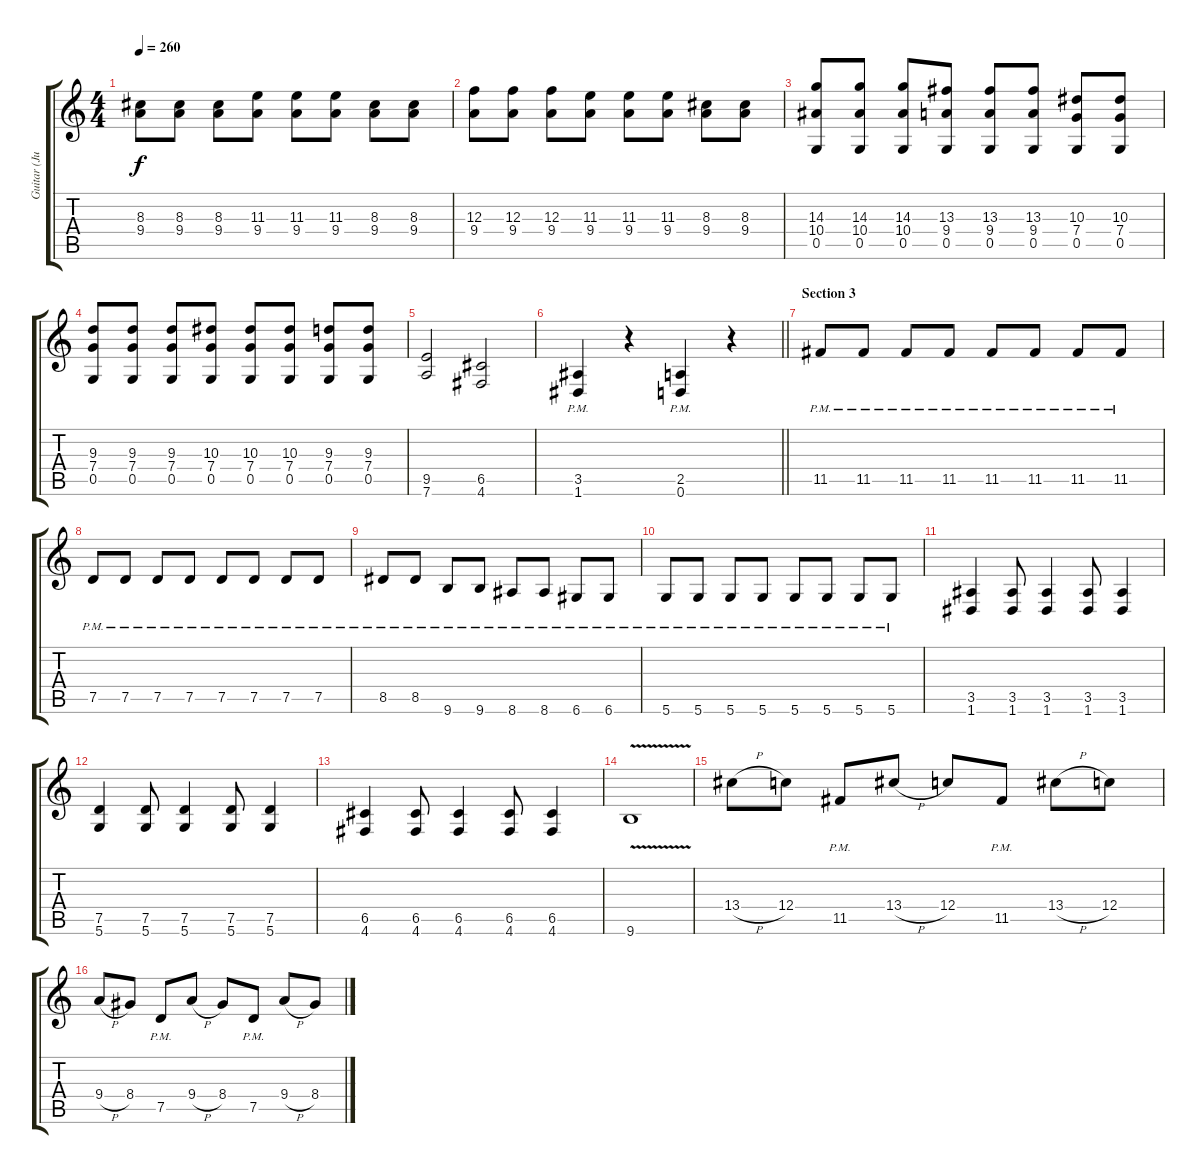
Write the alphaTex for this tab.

\track ("Guitar (Juha)" "Guitar (Ju") {instrument distortionguitar}
\staff {score tabs}
\tuning (D4 A3 F3 C3 G2 D2) {hide}
\ts (4 4)
\tempo 260
\clef g2
\ks c
(8.3 9.4).8{dy f} (8.3 9.4).8 (8.3 9.4).8 (11.3 9.4).8 (11.3 9.4).8 (11.3 9.4).8 (8.3 9.4).8 (8.3 9.4).8 |
(12.3 9.4).8 (12.3 9.4).8 (12.3 9.4).8 (11.3 9.4).8 (11.3 9.4).8 (11.3 9.4).8 (8.3 9.4).8 (8.3 9.4).8 |
(14.3 10.4 0.5).8 (14.3 10.4 0.5).8 (14.3 10.4 0.5).8 (13.3 9.4 0.5).8 (13.3 9.4 0.5).8 (13.3 9.4 0.5).8 (10.3 7.4 0.5).8 (10.3 7.4 0.5).8 |
(9.3 7.4 0.5).8 (9.3 7.4 0.5).8 (9.3 7.4 0.5).8 (10.3 7.4 0.5).8 (10.3 7.4 0.5).8 (10.3 7.4 0.5).8 (9.3 7.4 0.5).8 (9.3 7.4 0.5).8 |
(9.5 7.6).2 (6.5 4.6).2 |
\barLineRight lightlight
(3.5{pm} 1.6{pm}).4 r.4 (2.5{pm} 0.6{pm}).4 r.4 |
\section ("" "Section 3")
11.5{pm}.8 11.5{pm}.8 11.5{pm}.8 11.5{pm}.8 11.5{pm}.8 11.5{pm}.8 11.5{pm}.8 11.5{pm}.8 |
7.5{pm}.8 7.5{pm}.8 7.5{pm}.8 7.5{pm}.8 7.5{pm}.8 7.5{pm}.8 7.5{pm}.8 7.5{pm}.8 |
8.5{pm}.8 8.5{pm}.8 9.6{pm}.8 9.6{pm}.8 8.6{pm}.8 8.6{pm}.8 6.6{pm}.8 6.6{pm}.8 |
5.6{pm}.8 5.6{pm}.8 5.6{pm}.8 5.6{pm}.8 5.6{pm}.8 5.6{pm}.8 5.6{pm}.8 5.6{pm}.8 |
(3.5 1.6).4 (3.5 1.6).8 (3.5 1.6).4 (3.5 1.6).8 (3.5 1.6).4 |
(7.5 5.6).4 (7.5 5.6).8 (7.5 5.6).4 (7.5 5.6).8 (7.5 5.6).4 |
(6.5 4.6).4 (6.5 4.6).8 (6.5 4.6).4 (6.5 4.6).8 (6.5 4.6).4 |
9.6{v}.1 |
13.4{h}.8 12.4.8 11.5{pm}.8 13.4{h}.8 12.4.8 11.5{pm}.8 13.4{h}.8 12.4.8 |
9.4{h}.8 8.4.8 7.5{pm}.8 9.4{h}.8 8.4.8 7.5{pm}.8 9.4{h}.8 8.4.8
